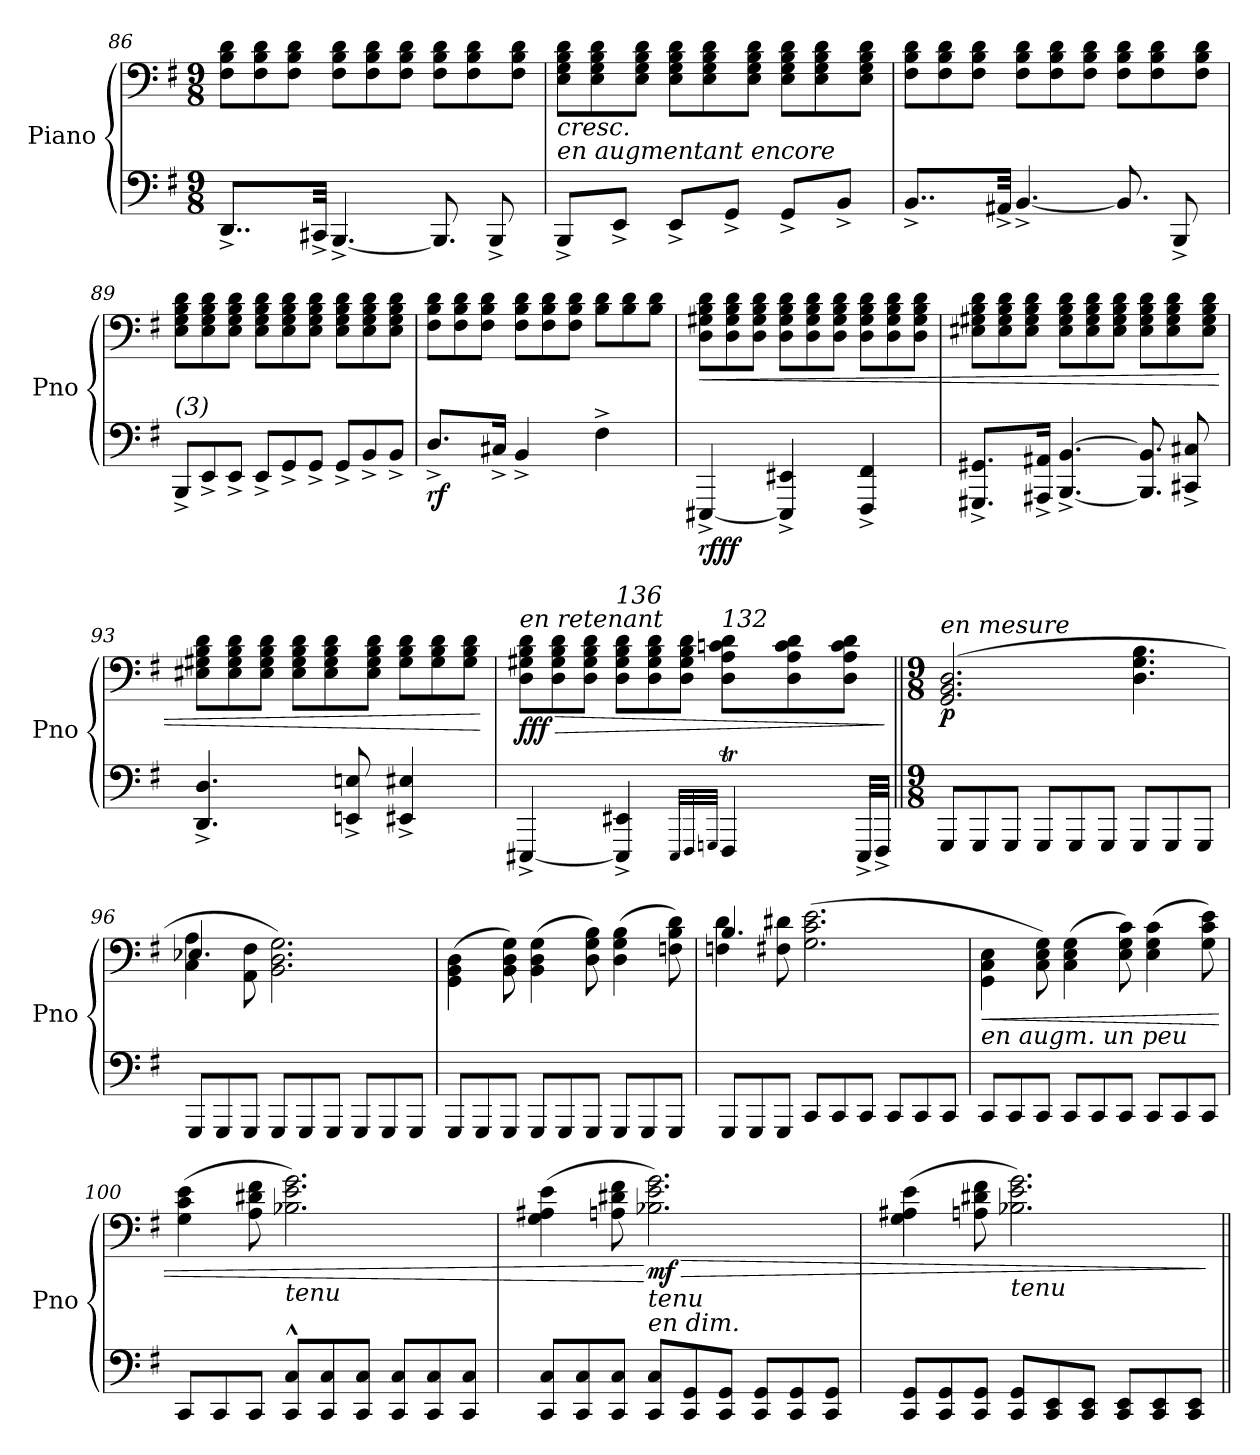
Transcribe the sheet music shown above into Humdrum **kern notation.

**kern	**kern	**dynam
*part1	*part1	*part1
*staff2	*staff1	*staff1/2
*I"Piano	*	*
*I'Pno	*	*
*clefF4	*clefF4	*
*k[f#]	*k[f#]	*
*M9/8	*M9/8	*
*Xtuplet	*	*
=86	=86	=86
16%3..DD^/L	8F#\ 8B\ 8d\L	.
.	8F#\ 8B\ 8d\	.
.	8F#\ 8B\ 8d\J	.
64%3CC#X^/Jkk	.	.
[4.BBB^/	8F#\ 8B\ 8d\L	.
.	8F#\ 8B\ 8d\	.
.	8F#\ 8B\ 8d\J	.
8.BBB/]	8F#\ 8B\ 8d\L	.
.	8F#\ 8B\ 8d\	.
16%3BBB^/	.	.
.	8F#\ 8B\ 8d\J	.
!!LO:LB:g=z
=87	=87	=87
!	!LO:TX:b:i:t=en augmentant encore	!
!	!	!LO:HP:b
16%3BBB^/L	8E\ 8G\ 8B\ 8d\L	<
.	8E\ 8G\ 8B\ 8d\	.
16%3EE^/J	.	.
.	8E\ 8G\ 8B\ 8d\J	.
16%3EE^/L	8E\ 8G\ 8B\ 8d\L	.
.	8E\ 8G\ 8B\ 8d\	.
16%3GG^/J	.	.
.	8E\ 8G\ 8B\ 8d\J	.
16%3GG^/L	8E\ 8G\ 8B\ 8d\L	.
.	8E\ 8G\ 8B\ 8d\	.
16%3BB^/J	.	.
.	8E\ 8G\ 8B\ 8d\J	.
=88	=88	=88
16%3..BB^/L	8F#\ 8B\ 8d\L	.
.	8F#\ 8B\ 8d\	.
.	8F#\ 8B\ 8d\J	.
64%3AA#X^/Jkk	.	.
[4.BB^/	8F#\ 8B\ 8d\L	.
.	8F#\ 8B\ 8d\	.
.	8F#\ 8B\ 8d\J	.
8.BB/]	8F#\ 8B\ 8d\L	.
.	8F#\ 8B\ 8d\	.
16%3BBB^/	.	.
.	8F#\ 8B\ 8d\J	.
=89	=89	=89
!LO:TX:a:i:t=(3)	!	!
8BBB^/L	8E\ 8G\ 8B\ 8d\L	.
8EE^/	8E\ 8G\ 8B\ 8d\	.
8EE^/J	8E\ 8G\ 8B\ 8d\J	.
8EE^/L	8E\ 8G\ 8B\ 8d\L	.
8GG^/	8E\ 8G\ 8B\ 8d\	.
8GG^/J	8E\ 8G\ 8B\ 8d\J	.
8GG^/L	8E\ 8G\ 8B\ 8d\L	.
8BB^/	8E\ 8G\ 8B\ 8d\	.
8BB^/J	8E\ 8G\ 8B\ 8d\J	.
=90	=90	=90
!	!	!LO:DY:b=2
16%3.D^/L	8F#\ 8B\ 8d\L	rf
.	8F#\ 8B\ 8d\	.
.	8F#\ 8B\ 8d\J	.
32%3C#X^/Jk	.	.
8%3BB^/	8F#\ 8B\ 8d\L	.
.	8F#\ 8B\ 8d\	.
.	8F#\ 8B\ 8d\J	.
8%3F#^\	8B\ 8d\L	.
.	8B\ 8d\	.
.	8B\ 8d\J	.
.	.	[
!!LO:LB:g=z
=91	=91	=91
!	!	!LO:HP:b
!	!	!LO:DY:n=1:b=2
!	!	!LO:DY:n=2:b
[8%3EEE#X^/	8D\ 8G#X\ 8B\ 8d\L	< rf ff
.	8D\ 8G#\ 8B\ 8d\	.
.	8D\ 8G#\ 8B\ 8d\J	.
8%3EEE#/]^ 8%3EE#X/^	8D\ 8G#\ 8B\ 8d\L	.
.	8D\ 8G#\ 8B\ 8d\	.
.	8D\ 8G#\ 8B\ 8d\J	.
8%3FFF#/^ 8%3FF#/^	8D\ 8G#\ 8B\ 8d\L	.
.	8D\ 8G#\ 8B\ 8d\	.
.	8D\ 8G#\ 8B\ 8d\J	.
=92	=92	=92
16%3.GGG#X/^ 16%3.GG#X/^L	8E#X\ 8G#X\ 8B\ 8d\L	.
.	8E#\ 8G#\ 8B\ 8d\	.
.	8E#\ 8G#\ 8B\ 8d\J	.
32%3AAA#X/^ 32%3AA#X/^Jk	.	.
[4.BBB/^ [4.BB/^	8E#\ 8G#\ 8B\ 8d\L	.
.	8E#\ 8G#\ 8B\ 8d\	.
.	8E#\ 8G#\ 8B\ 8d\J	.
8.BBB/] 8.BB/]	8E#\ 8G#\ 8B\ 8d\L	.
.	8E#\ 8G#\ 8B\ 8d\	.
16%3CC#X/^ 16%3C#X/^	.	.
.	8E#\ 8G#\ 8B\ 8d\J	.
=93	=93	=93
8%3.DD/^ 8%3.D/^	8E#X\ 8G#X\ 8B\ 8d\L	.
.	8E#\ 8G#\ 8B\ 8d\	.
.	8E#\ 8G#\ 8B\ 8d\J	.
.	8E#\ 8G#\ 8B\ 8d\L	.
.	8E#\ 8G#\ 8B\ 8d\	.
16%3EEn/^ 16%3En/^	.	.
.	8E#\ 8G#\ 8B\ 8d\J	.
8%3EE#X/^ 8%3E#X/^	8G#\ 8B\ 8d\L	.
.	8G#\ 8B\ 8d\	.
.	8G#\ 8B\ 8d\J	.
.	.	[
!!LO:LB:g=z
=94	=94	=94
*^	*	*
!	!	!LO:TX:a:i:t=en retenant	!
!	!	!	!LO:HP:b
!	!	!	!LO:DY:n=1:b
[8%3EEE#X^/	2.ryy	8D\ 8G#X\ 8B\ 8d\L	> fff
.	.	8D\ 8G#\ 8B\ 8d\	.
.	.	8D\ 8G#\ 8B\ 8d\J	.
!	!	!LO:TX:a:i:t=136	!
8%3EEE#/]^ 8%3EE#X/^	.	8D\ 8G#\ 8B\ 8d\L	.
.	.	8D\ 8G#\ 8B\ 8d\	.
.	.	8D\ 8G#\ 8B\ 8d\J	.
32qEEE#/LLL	.	.	.
32qFFF#/	.	.	.
32qGGGn/JJJ	.	.	.
!	!	!LO:TX:a:i:t=132	!
8%3FFF#t/	64%3EEE#^!yy	8D\ 8A\ 8cn\ 8d\L	.
.	64%3FFF#^!yy	.	.
.	64%3GGG^!yy	.	.
.	.	8D\ 8A\ 8c\ 8d\	.
.	64%3FFF#^!yy	.	.
.	64%3GGG^!yy	.	.
.	64%3FFF#^!yy	.	.
.	.	8D\ 8A\ 8c\ 8d\J	.
.	64%3EEE#^/LLL	.	.
.	64%3FFF#^/JJJ	.	.
*v	*v	*	*
.	.	]
=95||	=95||	=95||
*M9/8	*M9/8	*
!	!LO:TX:a:i:t=en mesure	!
!	!	!LO:DY:b
8GGG/L	(2.GG/ 2.BB/ 2.D/	p
8GGG/	.	.
8GGG/J	.	.
8GGG/L	.	.
8GGG/	.	.
8GGG/J	.	.
8GGG/L	4.D\ 4.G\ 4.B\	.
8GGG/	.	.
8GGG/J	.	.
=96	=96	=96
*	*^	*
8GGG/L	4.E-X/	4C\ 4A\	.
8GGG/	.	.	.
8GGG/J	.	8AA\ 8F#\	.
8GGG/L	2.BB\ 2.D\ 2.G\)	2.ryy	.
8GGG/	.	.	.
8GGG/J	.	.	.
8GGG/L	.	.	.
8GGG/	.	.	.
8GGG/J	.	.	.
*	*v	*v	*
!!LO:LB:g=z
=97	=97	=97
8GGG/L	(4GG\ 4BB\ 4D\	.
8GGG/	.	.
8GGG/J	8BB\ 8D\ 8G\)	.
8GGG/L	(4BB\ 4D\ 4G\	.
8GGG/	.	.
8GGG/J	8D\ 8G\ 8B\)	.
8GGG/L	(4D\ 4G\ 4B\	.
8GGG/	.	.
8GGG/J	8Fn\ 8B\ 8d\)	.
=98	=98	=98
*	*^	*
8GGG/L	4.B/	(>4Fn\ 4d\	.
8GGG/	.	.	.
8GGG/J	.	8F#X\ 8d#X\	.
8CC/L	(2.G\ 2.c\ 2.e\	2.ryy	.
8CC/	.	.	.
8CC/J	.	.	.
8CC/L	.	.	.
8CC/	.	.	.
8CC/J	.	.	.
*	*v	*v	*
=99	=99	=99
!	!LO:TX:b:i:t=en augm. un peu	!
!	!	!LO:HP:b
8CC/L	4GG\ 4C\ 4E\	<
8CC/	.	.
8CC/J	8C\ 8E\ 8G\)	.
8CC/L	(4C\ 4E\ 4G\	.
8CC/	.	.
8CC/J	8E\ 8G\ 8c\)	.
8CC/L	(4E\ 4G\ 4c\	.
8CC/	.	.
8CC/J	8G\ 8c\ 8e\)	.
=100	=100	=100
8CC/L	(4G\ 4c\ 4e\	.
8CC/	.	.
8CC/J	8A\ 8d#X\ 8f#\	.
!	!LO:TX:b:i:t=tenu	!
8CC/^^ 8C/^^L	2.B-X\ 2.e\ 2.g\)	.
8CC/ 8C/	.	.
8CC/ 8C/J	.	.
8CC/ 8C/L	.	.
8CC/ 8C/	.	.
8CC/ 8C/J	.	.
!!LO:PB:g=z
=101	=101	=101
8CC/ 8C/L	(4G\ 4A#X\ 4e\	.
8CC/ 8C/	.	.
8CC/ 8C/J	8An\ 8d#X\ 8f#\	.
!	!LO:TX:b:i:t=tenu	!
!	!LO:TX:b:i:t=en dim.	!
!	!	!LO:HP:n=1:b
!	!	!LO:DY:n=1:b
8CC/ 8C/L	2.B-X\ 2.e\ 2.g\)	[ > mf
8CC/ 8GG/	.	.
8CC/ 8GG/J	.	.
8CC/ 8GG/L	.	.
8CC/ 8GG/	.	.
8CC/ 8GG/J	.	.
=102	=102	=102
8CC/ 8GG/L	(4G\ 4A#X\ 4e\	.
8CC/ 8GG/	.	.
8CC/ 8GG/J	8An\ 8d#X\ 8f#\	.
!	!LO:TX:b:i:t=tenu	!
8CC/ 8GG/L	2.B-X\ 2.e\ 2.g\)	.
8CC/ 8EE/	.	.
8CC/ 8EE/J	.	.
8CC/ 8EE/L	.	.
8CC/ 8EE/	.	.
8CC/ 8EE/J	.	.
.	.	]
=||	=||	=||
*-	*-	*-
